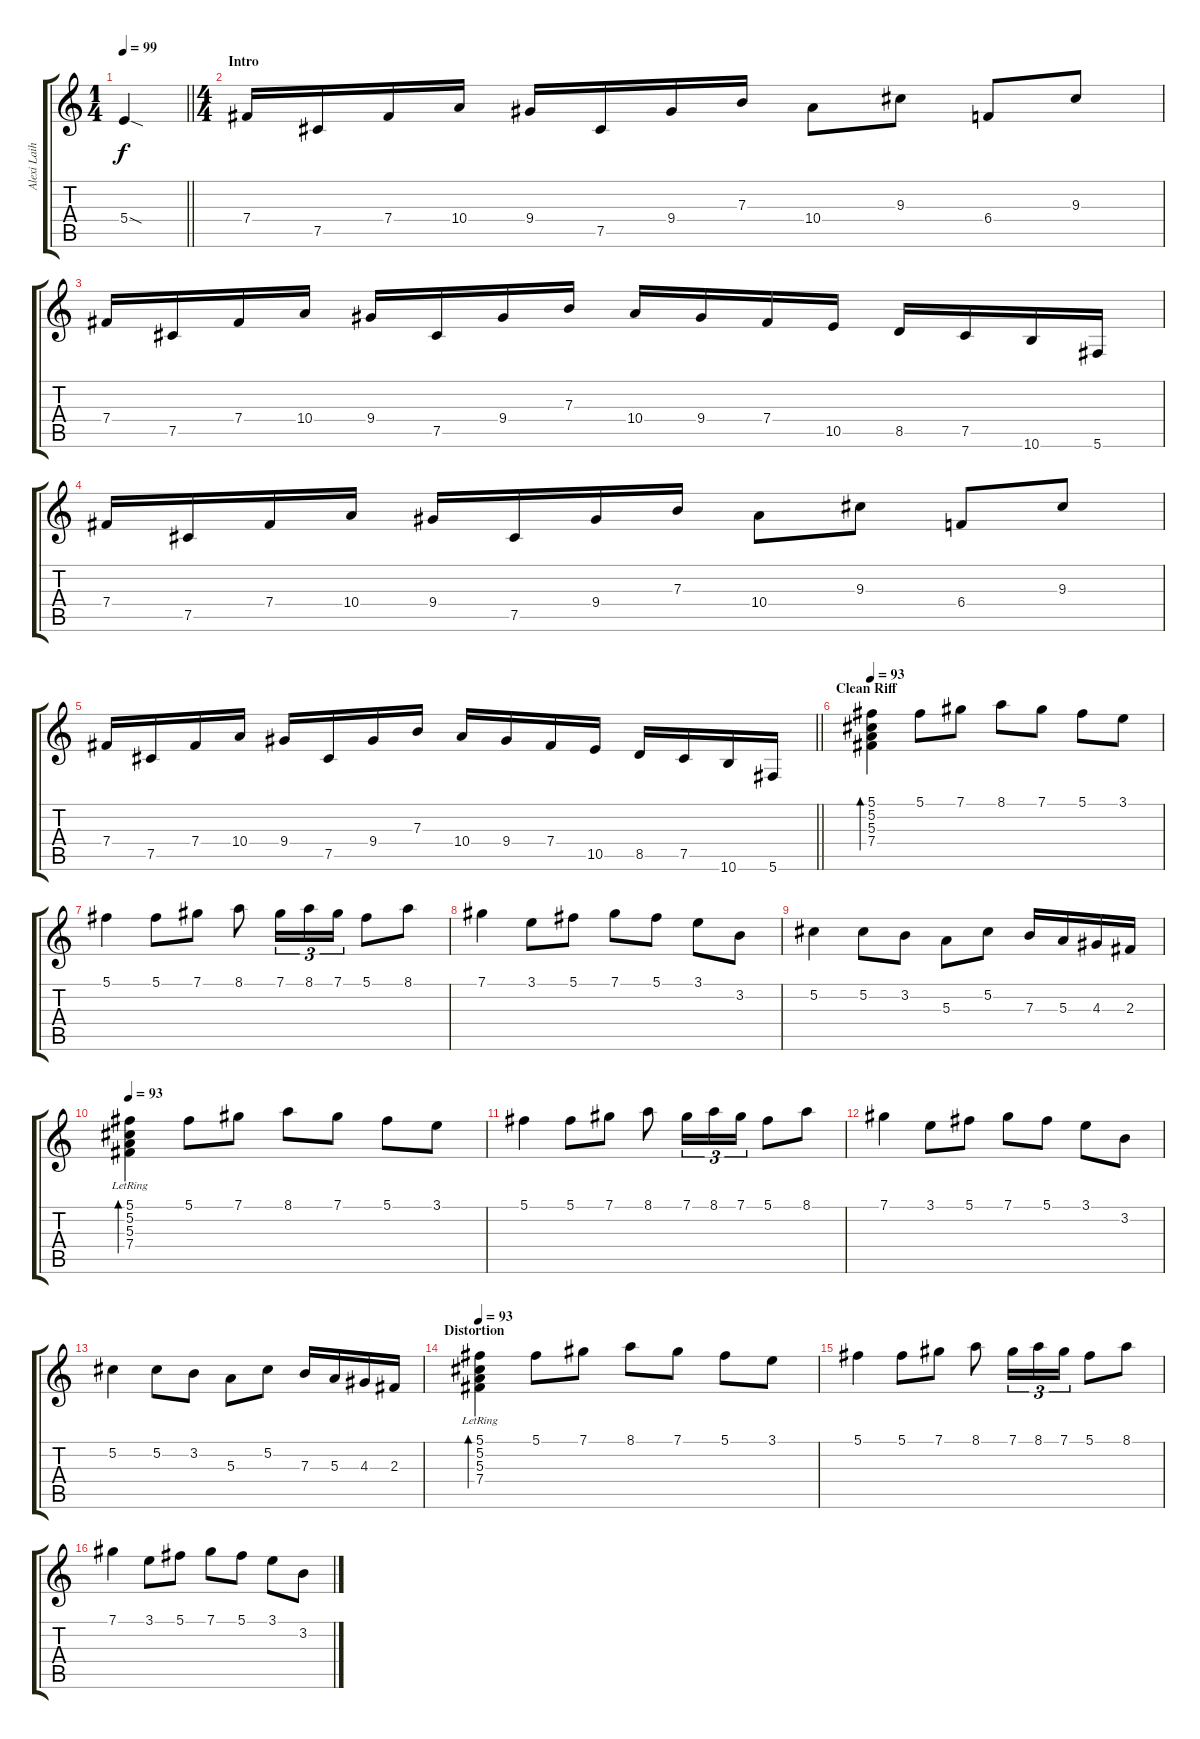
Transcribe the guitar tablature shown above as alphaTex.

\track ("Alexi Laiho" "Alexi Laih") {instrument distortionguitar}
\staff {score tabs}
\tuning (Db4 Ab3 E3 B2 Gb2 Db2) {hide}
\ts (1 4)
\tempo 99
\clef g2
\barLineRight lightlight
\ks c
5.4{sod}.4{dy f instrument distortionguitar} |
\ts (4 4)
\section ("" "Intro")
7.4.16 7.5.16 7.4.16 10.4.16 9.4.16 7.5.16 9.4.16 7.3.16 10.4.8 9.3.8 6.4.8 9.3.8 |
7.4.16 7.5.16 7.4.16 10.4.16 9.4.16 7.5.16 9.4.16 7.3.16 10.4.16 9.4.16 7.4.16 10.5.16 8.5.16 7.5.16 10.6.16 5.6.16 |
7.4.16 7.5.16 7.4.16 10.4.16 9.4.16 7.5.16 9.4.16 7.3.16 10.4.8 9.3.8 6.4.8 9.3.8 |
\barLineRight lightlight
7.4.16 7.5.16 7.4.16 10.4.16 9.4.16 7.5.16 9.4.16 7.3.16 10.4.16 9.4.16 7.4.16 10.5.16 8.5.16 7.5.16 10.6.16 5.6.16 |
\section ("" "Clean Riff")
\tempo 93
(5.1 5.2 5.3 7.4).4{bd 240 instrument acousticguitarsteel} 5.1.8 7.1.8 8.1.8 7.1.8 5.1.8 3.1.8 |
5.1.4 5.1.8 7.1.8 8.1.8 7.1.16{tu (3 2)} 8.1.16{tu (3 2)} 7.1.16{tu (3 2)} 5.1.8 8.1.8 |
7.1.4 3.1.8 5.1.8 7.1.8 5.1.8 3.1.8 3.2.8 |
5.2.4 5.2.8 3.2.8 5.3.8 5.2.8 7.3.16 5.3.16 4.3.16 2.3.16 |
\tempo 93
(5.1 5.2{lr} 5.3{lr} 7.4).4{bd 240 instrument acousticguitarsteel} 5.1.8 7.1.8 8.1.8 7.1.8 5.1.8 3.1.8 |
5.1.4 5.1.8 7.1.8 8.1.8 7.1.16{tu (3 2)} 8.1.16{tu (3 2)} 7.1.16{tu (3 2)} 5.1.8 8.1.8 |
7.1.4 3.1.8 5.1.8 7.1.8 5.1.8 3.1.8 3.2.8 |
5.2.4 5.2.8 3.2.8 5.3.8 5.2.8 7.3.16 5.3.16 4.3.16 2.3.16 |
\section ("" "Distortion")
\tempo 93
(5.1 5.2{lr} 5.3{lr} 7.4{lr}).4{bd 240 instrument acousticguitarsteel} 5.1.8 7.1.8 8.1.8 7.1.8 5.1.8 3.1.8 |
5.1.4 5.1.8 7.1.8 8.1.8 7.1.16{tu (3 2)} 8.1.16{tu (3 2)} 7.1.16{tu (3 2)} 5.1.8 8.1.8 |
7.1.4 3.1.8 5.1.8 7.1.8 5.1.8 3.1.8 3.2.8
